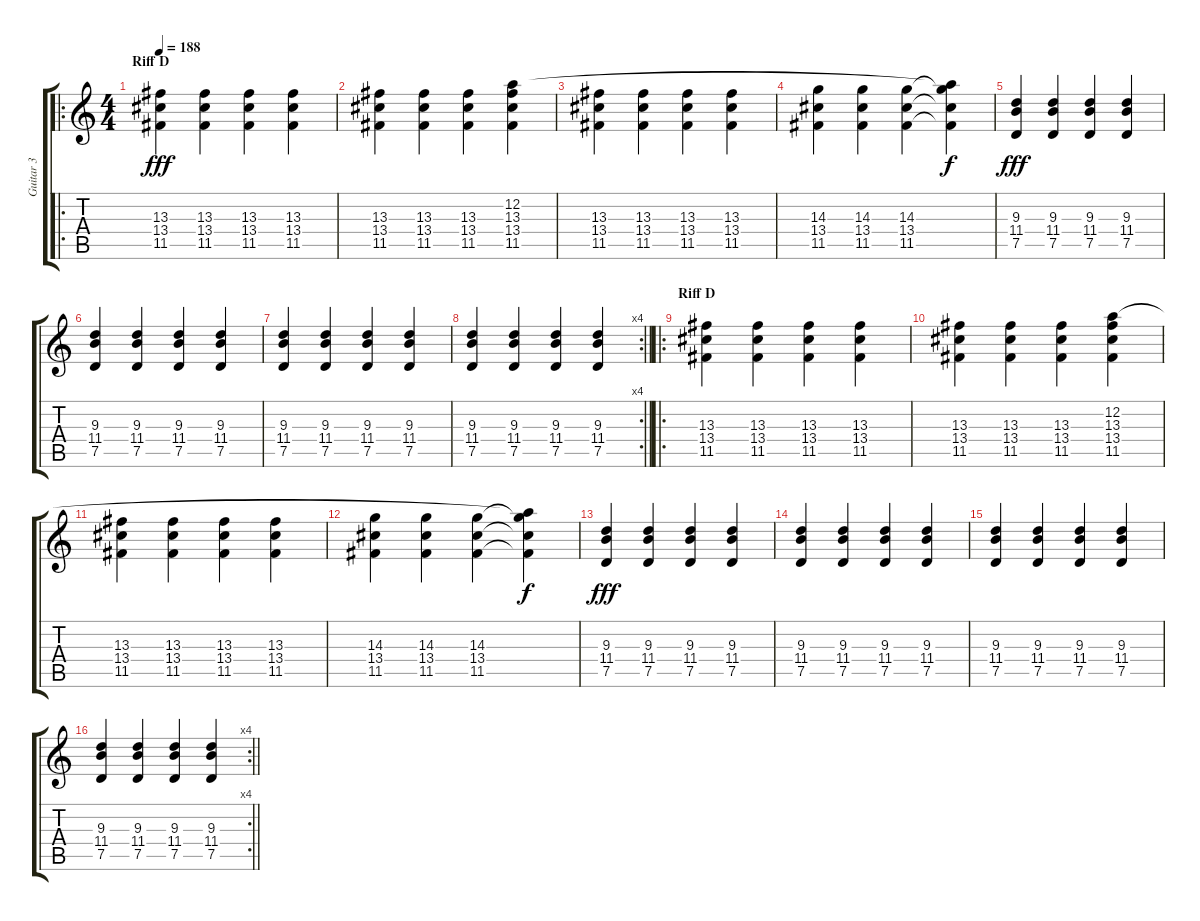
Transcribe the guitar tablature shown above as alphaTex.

\track ("Guitar 3" "Guitar 3") {instrument overdrivenguitar}
\staff {score tabs}
\tuning (D4 A3 F3 C3 G2 D2) {hide}
\ro
\ts (4 4)
\section ("" "Riff D")
\tempo 188
\clef g2
\ks c
(13.3 13.4 11.5).4{dy fff volume 10} (13.3 13.4 11.5).4 (13.3 13.4 11.5).4 (13.3 13.4 11.5).4 |
(13.3 13.4 11.5).4 (13.3 13.4 11.5).4 (13.3 13.4 11.5).4 (12.2 13.3 13.4 11.5).4 |
(13.3 13.4 11.5).4 (13.3 13.4 11.5).4 (13.3 13.4 11.5).4 (13.3 13.4 11.5).4 |
(14.3 13.4 11.5).4 (14.3 13.4 11.5).4 (14.3 13.4 11.5).4 (12.2{t} 14.3{t} 13.4{t} 11.5{t}).4{dy f} |
(9.3 11.4 7.5).4{dy fff} (9.3 11.4 7.5).4 (9.3 11.4 7.5).4 (9.3 11.4 7.5).4 |
(9.3 11.4 7.5).4 (9.3 11.4 7.5).4 (9.3 11.4 7.5).4 (9.3 11.4 7.5).4 |
(9.3 11.4 7.5).4 (9.3 11.4 7.5).4 (9.3 11.4 7.5).4 (9.3 11.4 7.5).4 |
\rc 4
\barLineRight lightlight
(9.3 11.4 7.5).4 (9.3 11.4 7.5).4 (9.3 11.4 7.5).4 (9.3 11.4 7.5).4 |
\ro
\section ("" "Riff D")
(13.3 13.4 11.5).4{volume 10} (13.3 13.4 11.5).4 (13.3 13.4 11.5).4 (13.3 13.4 11.5).4 |
(13.3 13.4 11.5).4 (13.3 13.4 11.5).4 (13.3 13.4 11.5).4 (12.2 13.3 13.4 11.5).4 |
(13.3 13.4 11.5).4 (13.3 13.4 11.5).4 (13.3 13.4 11.5).4 (13.3 13.4 11.5).4 |
(14.3 13.4 11.5).4 (14.3 13.4 11.5).4 (14.3 13.4 11.5).4 (12.2{t} 14.3{t} 13.4{t} 11.5{t}).4{dy f} |
(9.3 11.4 7.5).4{dy fff} (9.3 11.4 7.5).4 (9.3 11.4 7.5).4 (9.3 11.4 7.5).4 |
(9.3 11.4 7.5).4 (9.3 11.4 7.5).4 (9.3 11.4 7.5).4 (9.3 11.4 7.5).4 |
(9.3 11.4 7.5).4 (9.3 11.4 7.5).4 (9.3 11.4 7.5).4 (9.3 11.4 7.5).4 |
\rc 4
\barLineRight lightlight
(9.3 11.4 7.5).4 (9.3 11.4 7.5).4 (9.3 11.4 7.5).4 (9.3 11.4 7.5).4
